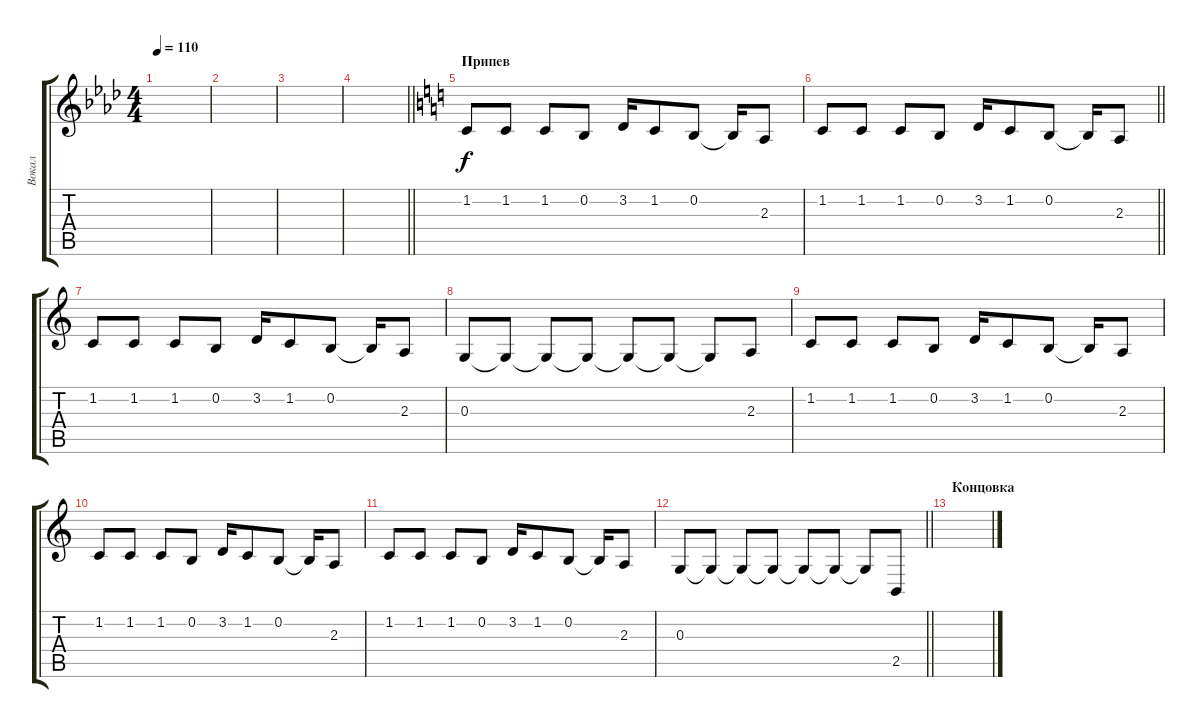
\track ("Вокал" "Вокал") {instrument lead3calliope}
\staff {score tabs}
\tuning (E4 B3 G3 D3 A2 E2) {hide}
\ts (4 4)
\tempo 110
\clef g2
\ks fminor
|
|
|
\barLineRight lightlight
|
\section ("" "Припев")
\ks c
1.2.8 1.2.8 1.2.8 0.2.8 3.2.16 1.2.8 0.2.8 0.2{t}.16 2.3.8 |
\barLineRight lightlight
1.2.8 1.2.8 1.2.8 0.2.8 3.2.16 1.2.8 0.2.8 0.2{t}.16 2.3.8 |
1.2.8 1.2.8 1.2.8 0.2.8 3.2.16 1.2.8 0.2.8 0.2{t}.16 2.3.8 |
0.3.8 0.3{t}.8 0.3{t}.8 0.3{t}.8 0.3{t}.8 0.3{t}.8 0.3{t}.8 2.3.8 |
1.2.8 1.2.8 1.2.8 0.2.8 3.2.16 1.2.8 0.2.8 0.2{t}.16 2.3.8 |
1.2.8 1.2.8 1.2.8 0.2.8 3.2.16 1.2.8 0.2.8 0.2{t}.16 2.3.8 |
1.2.8 1.2.8 1.2.8 0.2.8 3.2.16 1.2.8 0.2.8 0.2{t}.16 2.3.8 |
\barLineRight lightlight
0.3.8 0.3{t}.8 0.3{t}.8 0.3{t}.8 0.3{t}.8 0.3{t}.8 0.3{t}.8 2.5.8 |
\section ("" "Концовка")
